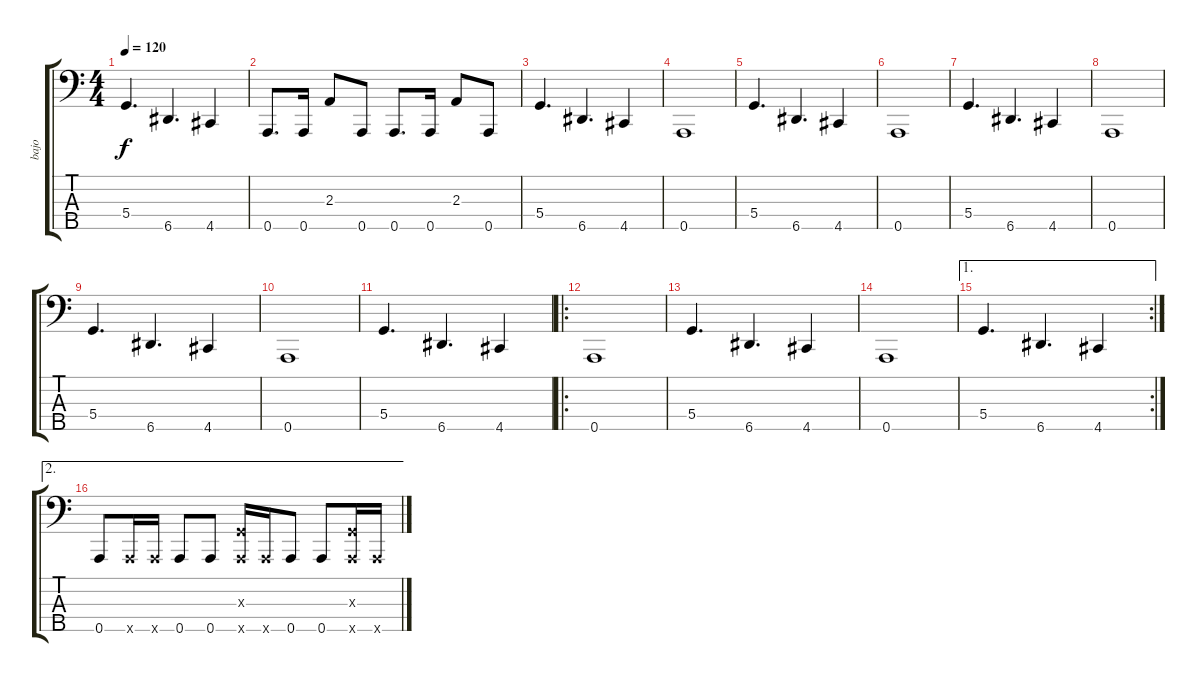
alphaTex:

\track ("bajo" "bajo") {instrument slapbass1}
\staff {score tabs}
\tuning (F2 C2 G1 D1 A0) {hide}
\ts (4 4)
\tempo 120
\clef f4
\ks c
5.4.4{d dy f} 6.5.4{d} 4.5.4 |
0.5.8{d} 0.5.16 2.3.8 0.5.8 0.5.8{d} 0.5.16 2.3.8 0.5.8 |
5.4.4{d} 6.5.4{d} 4.5.4 |
0.5.1{instrument synthbass2} |
5.4.4{d} 6.5.4{d} 4.5.4 |
0.5.1{instrument synthbass2} |
5.4.4{d} 6.5.4{d} 4.5.4 |
0.5.1{instrument synthbass2} |
5.4.4{d} 6.5.4{d} 4.5.4 |
0.5.1{instrument synthbass2} |
5.4.4{d} 6.5.4{d} 4.5.4 |
\ro
0.5.1{instrument synthbass2} |
5.4.4{d} 6.5.4{d} 4.5.4 |
0.5.1{instrument synthbass2} |
\ae 1
\rc 2
5.4.4{d} 6.5.4{d} 4.5.4 |
\ae 2
0.5.8{instrument slapbass1} 0.5{x}.16 0.5{x}.16 0.5.8 0.5.8 (0.3{x} 0.5{x}).16 0.5{x}.16 0.5.8 0.5.8 (0.3{x} 0.5{x}).16 0.5{x}.16
